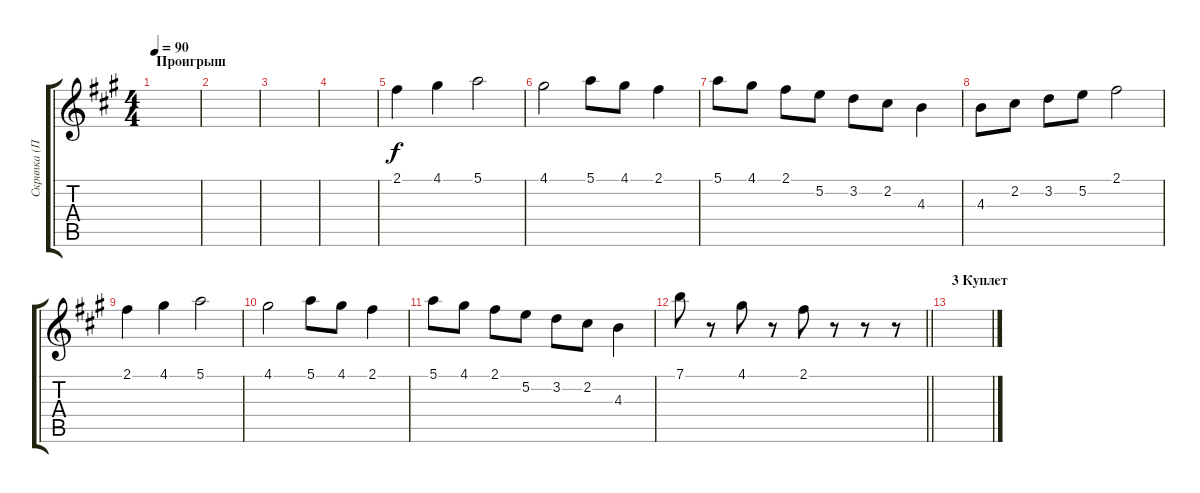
\track ("Скрипка (Пиццикато)" "Скрипка (П") {instrument acousticguitarsteel}
\staff {score tabs}
\tuning (E4 B3 G3 D3 A2 E2) {hide}
\ts (4 4)
\section ("" "Проигрыш")
\tempo 90
\clef g2
\ks f#minor
|
|
|
|
2.1.4 4.1.4 5.1.2 |
4.1.2 5.1.8 4.1.8 2.1.4 |
5.1.8 4.1.8 2.1.8 5.2.8 3.2.8 2.2.8 4.3.4 |
4.3.8 2.2.8 3.2.8 5.2.8 2.1.2 |
2.1.4 4.1.4 5.1.2 |
4.1.2 5.1.8 4.1.8 2.1.4 |
5.1.8 4.1.8 2.1.8 5.2.8 3.2.8 2.2.8 4.3.4 |
\barLineRight lightlight
7.1.8 r.8 4.1.8 r.8 2.1.8 r.8 r.8 r.8 |
\section ("" "3 Куплет")
